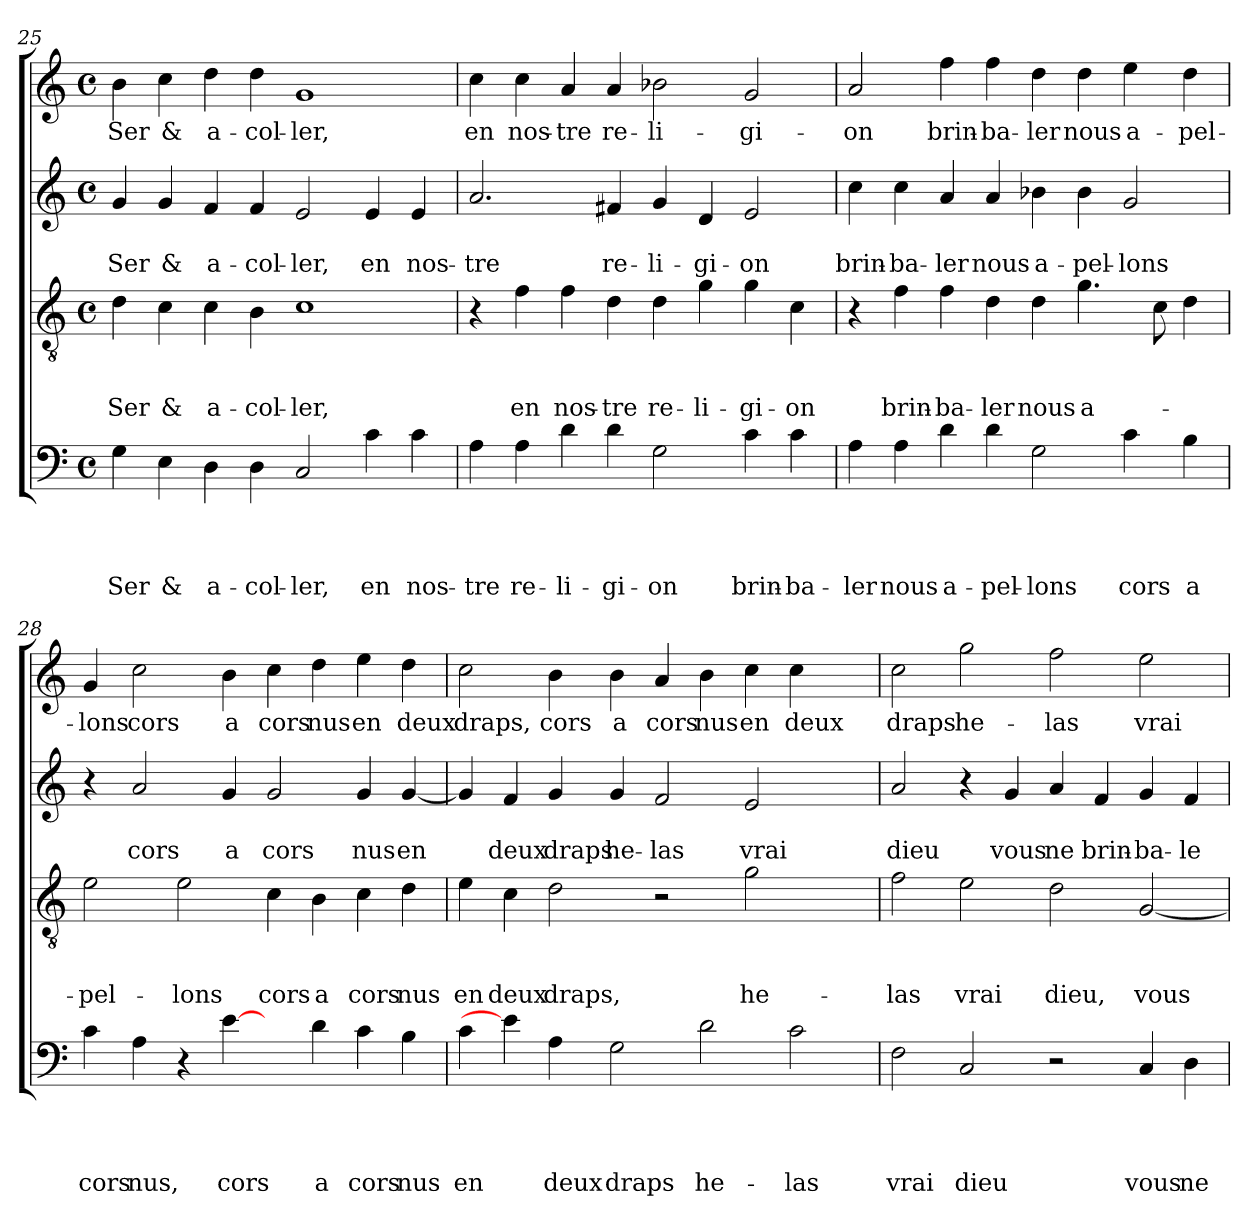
**kern	**text	**text	**text	**text	**kern	**text	**text	**text	**kern	**text	**text	**kern	**text
*part4	*part4	*part4	*part4	*part4	*part3	*part3	*part3	*part3	*part2	*part2	*part2	*part1	*part1
*staff4	*staff4	*staff4	*staff4	*staff4	*staff3	*staff3	*staff3	*staff3	*staff2	*staff2	*staff2	*staff1	*staff1
*clefF4	*	*	*	*	*clefGv2	*	*	*	*clefG2	*	*	*clefG2	*
*k[]	*	*	*	*	*k[]	*	*	*	*k[]	*	*	*k[]	*
*C:	*	*	*	*	*C:	*	*	*	*C:	*	*	*C:	*
*M4/4	*	*	*	*	*M4/4	*	*	*	*M4/4	*	*	*M4/4	*
*met(c)	*	*	*	*	*met(c)	*	*	*	*met(c)	*	*	*met(c)	*
=25	=25	=25	=25	=25	=25	=25	=25	=25	=25	=25	=25	=25	=25
!	!	!	!	!LO:LY:b	!	!	!	!LO:LY:b	!	!	!LO:LY:b	!	!LO:LY:b
4G\	.	.	.	-Ser	4d\	.	.	-Ser	4g/	.	-Ser	4b\	-Ser
!	!	!	!	!LO:LY:b	!	!	!	!LO:LY:b	!	!	!LO:LY:b	!	!LO:LY:b
4E\	.	.	.	&	4c\	.	.	&	4g/	.	&	4cc\	&
!	!	!	!	!LO:LY:b	!	!	!	!LO:LY:b	!	!	!LO:LY:b	!	!LO:LY:b
4D\	.	.	.	a-	4c\	.	.	a-	4f/	.	a-	4dd\	a-
!	!	!	!	!LO:LY:b	!	!	!	!LO:LY:b	!	!	!LO:LY:b	!	!LO:LY:b
4D\	.	.	.	-col-	4B\	.	.	-col-	4f/	.	-col-	4dd\	-col-
!	!	!	!	!LO:LY:b	!	!	!	!LO:LY:b	!	!	!LO:LY:b	!	!LO:LY:b
2C/	.	.	.	-ler,	1c	.	.	-ler,	2e/	.	-ler,	1g	-ler,
!	!	!	!	!LO:LY:b	!	!	!	!	!	!	!LO:LY:b	!	!
4c\	.	.	.	en	.	.	.	.	4e/	.	en	.	.
!	!	!	!	!LO:LY:b	!	!	!	!	!	!	!LO:LY:b	!	!
4c\	.	.	.	nos-	.	.	.	.	4e/	.	nos-	.	.
=26	=26	=26	=26	=26	=26	=26	=26	=26	=26	=26	=26	=26	=26
!	!	!	!	!LO:LY:b	!	!	!	!	!	!	!LO:LY:b	!	!LO:LY:b
4A\	.	.	.	-tre	4r	.	.	.	2.a/	.	-tre	4cc\	en
!	!	!	!	!LO:LY:b	!	!	!	!LO:LY:b	!	!	!	!	!LO:LY:b
4A\	.	.	.	re-	4f\	.	.	en	.	.	.	4cc\	nos-
!	!	!	!	!LO:LY:b	!	!	!	!LO:LY:b	!	!	!	!	!LO:LY:b:rj
4d\	.	.	.	-li-	4f\	.	.	nos-	.	.	.	4a/	-tre
!	!	!	!	!LO:LY:b	!	!	!	!LO:LY:b:rj	!	!	!LO:LY:b	!	!LO:LY:b
4d\	.	.	.	-gi-	4d\	.	.	-tre	4f#X/	.	re-	4a/	re-
!	!	!	!	!LO:LY:b	!	!	!	!LO:LY:b	!	!	!LO:LY:b	!	!LO:LY:b
2G\	.	.	.	-on	4d\	.	.	re-	4g/	.	-li-	2b-X\	-li-
!	!	!	!	!	!	!	!	!LO:LY:b	!	!	!LO:LY:b	!	!
.	.	.	.	.	4g\	.	.	-li-	4d/	.	-gi-	.	.
!	!	!	!	!LO:LY:b	!	!	!	!LO:LY:b	!	!	!LO:LY:b	!	!LO:LY:b
4c\	.	.	.	brin-	4g\	.	.	-gi-	2e/	.	-on	2g/	-gi-
!	!	!	!	!LO:LY:b:rj	!	!	!	!LO:LY:b	!	!	!	!	!
4c\	.	.	.	-ba-	4c\	.	.	-on	.	.	.	.	.
!!LO:LB:g=z
=27	=27	=27	=27	=27	=27	=27	=27	=27	=27	=27	=27	=27	=27
!	!	!	!	!LO:LY:b	!	!	!	!	!	!	!LO:LY:b	!	!LO:LY:b
4A\	.	.	.	-ler	4r	.	.	.	4cc\	.	brin-	2a/	-on
!	!	!	!	!LO:LY:b	!	!	!	!LO:LY:b	!	!	!LO:LY:b:rj	!	!
4A\	.	.	.	nous	4f\	.	.	brin-	4cc\	.	-ba-	.	.
!	!	!	!	!LO:LY:b	!	!	!	!LO:LY:b:rj	!	!	!LO:LY:b	!	!LO:LY:b
4d\	.	.	.	a-	4f\	.	.	-ba-	4a/	.	-ler	4ff\	brin-
!	!	!	!	!LO:LY:b	!	!	!	!LO:LY:b	!	!	!LO:LY:b	!	!LO:LY:b:rj
4d\	.	.	.	-pel-	4d\	.	.	-ler	4a/	.	nous	4ff\	-ba-
!	!	!	!	!LO:LY:b	!	!	!	!LO:LY:b	!	!	!LO:LY:b	!	!LO:LY:b
2G\	.	.	.	-lons	4d\	.	.	nous	4b-X\	.	a-	4dd\	-ler
!	!	!	!	!	!	!	!	!LO:LY:b	!	!	!LO:LY:b	!	!LO:LY:b
.	.	.	.	.	4.g\	.	.	a-	4b-\	.	-pel-	4dd\	nous
!	!	!	!	!LO:LY:b	!	!	!	!	!	!	!LO:LY:b	!	!LO:LY:b
4c\	.	.	.	cors	.	.	.	.	2g/	.	-lons	4ee\	a-
.	.	.	.	.	8c\	.	.	.	.	.	.	.	.
!	!	!	!	!LO:LY:b	!	!	!	!	!	!	!	!	!LO:LY:b
4B\	.	.	.	a	4d\	.	.	.	.	.	.	4dd\	-pel-
=28	=28	=28	=28	=28	=28	=28	=28	=28	=28	=28	=28	=28	=28
!	!	!	!	!LO:LY:b	!	!	!	!LO:LY:b	!	!	!	!	!LO:LY:b
4c\	.	.	.	cors	2e\	.	.	-pel-	4r	.	.	4g/	-lons
!	!	!	!	!LO:LY:b	!	!	!	!	!	!	!LO:LY:b	!	!LO:LY:b
4A\	.	.	.	nus,	.	.	.	.	2a/	.	cors	2cc\	cors
!	!	!	!	!	!	!	!	!LO:LY:b	!	!	!	!	!
4r	.	.	.	.	2e\	.	.	-lons	.	.	.	.	.
!	!	!	!	!LO:LY:b	!	!	!	!	!	!	!LO:LY:b	!	!LO:LY:b
[4e\	.	.	.	cors	.	.	.	.	4g/	.	a	4b\	a
!	!	!	!	!	!	!	!	!LO:LY:b	!	!	!LO:LY:b	!	!LO:LY:b
4ryy	.	.	.	.	4c\	.	.	cors	2g/	.	cors	4cc\	cors
!	!	!	!	!LO:LY:b	!	!	!	!LO:LY:b	!	!	!	!	!LO:LY:b
4d\	.	.	.	a	4B\	.	.	a	.	.	.	4dd\	nus
!	!	!	!	!LO:LY:b	!	!	!	!LO:LY:b	!	!	!LO:LY:b	!	!LO:LY:b
4c\	.	.	.	cors	4c\	.	.	cors	4g/	.	nus	4ee\	en
!	!	!	!	!LO:LY:b	!	!	!	!LO:LY:b	!	!	!LO:LY:b	!	!LO:LY:b
4B\	.	.	.	nus	4d\	.	.	nus	[<4g/	.	en	4dd\	deux
=29	=29	=29	=29	=29	=29	=29	=29	=29	=29	=29	=29	=29	=29
!	!	!	!	!LO:LY:b	!	!	!	!LO:LY:b	!	!	!	!	!LO:LY:b
4c\	.	.	.	en	4e\	.	.	en	4g/]	.	.	2cc\	draps,
!	!	!	!	!	!	!	!	!LO:LY:b	!	!	!LO:LY:b	!	!
4e\]	.	.	.	.	4c\	.	.	deux	4f/	.	deux	.	.
!	!	!	!	!LO:LY:b	!	!	!	!LO:LY:b	!	!	!LO:LY:b	!	!LO:LY:b
4A\	.	.	.	deux	2d\	.	.	draps,	4g/	.	draps	4b\	cors
!	!	!	!	!LO:LY:b	!	!	!	!	!	!	!LO:LY:b	!	!LO:LY:b
2G\	.	.	.	draps	.	.	.	.	4g/	.	he-	4b\	a
!	!	!	!	!	!	!	!	!	!	!	!LO:LY:b	!	!LO:LY:b
.	.	.	.	.	2r	.	.	.	2f/	.	-las	4a/	cors
!	!	!	!	!LO:LY:b	!	!	!	!	!	!	!	!	!LO:LY:b
2d\	.	.	.	he-	.	.	.	.	.	.	.	4b\	nus
!	!	!	!	!	!	!	!	!LO:LY:b	!	!	!LO:LY:b	!	!LO:LY:b
.	.	.	.	.	2g\	.	.	he-	2e/	.	vrai	4cc\	en
!	!	!	!	!LO:LY:b	!	!	!	!	!	!	!	!	!LO:LY:b
2c\	.	.	.	-las	.	.	.	.	.	.	.	4cc\	deux
.	.	.	.	.	4ryy	.	.	.	4ryy	.	.	4ryy	.
!!LO:PB:g=z
=30	=30	=30	=30	=30	=30	=30	=30	=30	=30	=30	=30	=30	=30
!	!	!	!	!LO:LY:b	!	!	!	!LO:LY:b	!	!	!LO:LY:b	!	!LO:LY:b
2F\	.	.	.	vrai	2f\	.	.	-las	2a/	.	dieu	2cc\	draps
!	!	!	!	!LO:LY:b	!	!	!	!LO:LY:b	!	!	!	!	!LO:LY:b
2C/	.	.	.	dieu	2e\	.	.	vrai	4r	.	.	2gg\	he-
!	!	!	!	!	!	!	!	!	!	!	!LO:LY:b	!	!
.	.	.	.	.	.	.	.	.	4g/	.	vous	.	.
!	!	!	!	!	!	!	!	!LO:LY:b	!	!	!LO:LY:b	!	!LO:LY:b
2r	.	.	.	.	2d\	.	.	dieu,	4a/	.	ne	2ff\	-las
!	!	!	!	!	!	!	!	!	!	!	!LO:LY:b	!	!
.	.	.	.	.	.	.	.	.	4f/	.	brin-	.	.
!	!	!	!	!LO:LY:b	!	!	!	!LO:LY:b	!	!	!LO:LY:b:rj	!	!LO:LY:b
4C/	.	.	.	vous	[<2G/	.	.	vous	4g/	.	-ba-	2ee\	vrai
!	!	!	!	!LO:LY:b	!	!	!	!	!	!	!LO:LY:b	!	!
4D\	.	.	.	ne	.	.	.	.	4f/	.	-le-	.	.
=	=	=	=	=	=	=	=	=	=	=	=	=	=
*-	*-	*-	*-	*-	*-	*-	*-	*-	*-	*-	*-	*-	*-
